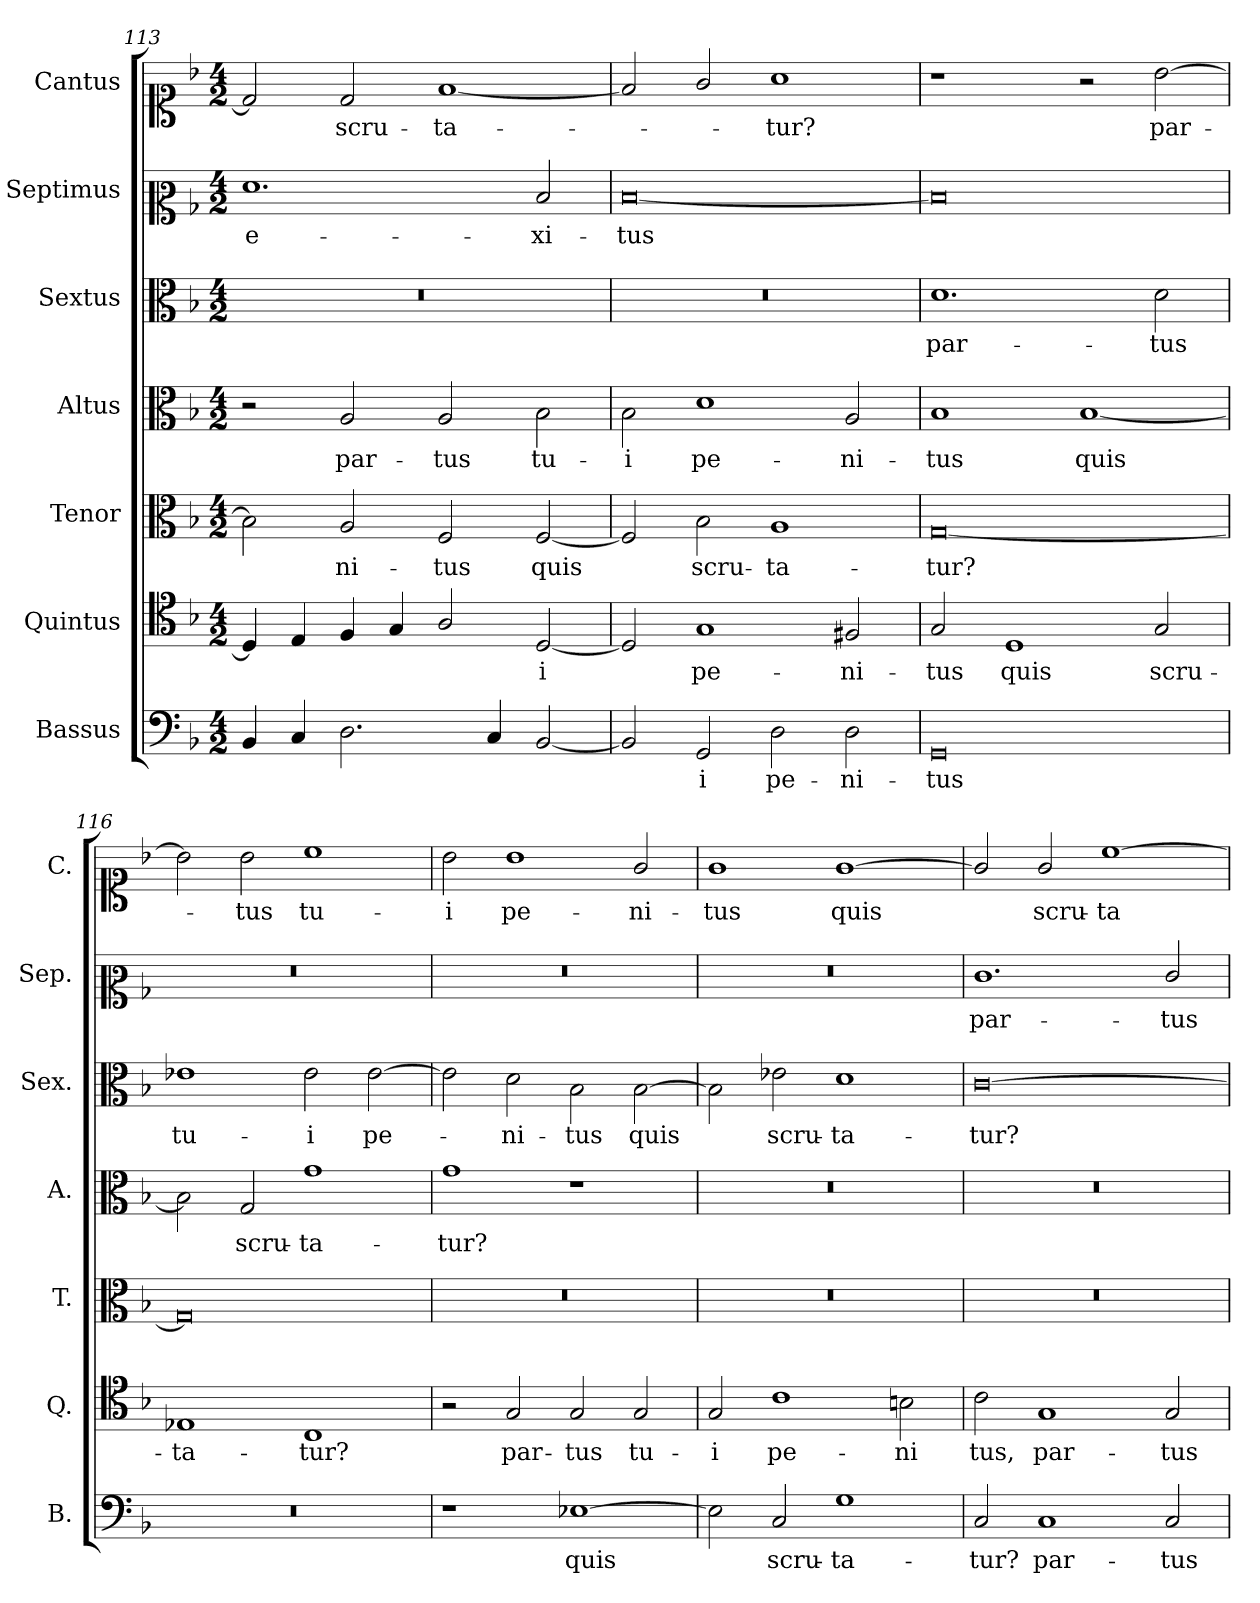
**kern	**text	**kern	**text	**kern	**text	**kern	**text	**kern	**text	**kern	**text	**kern	**text
*part7	*part7	*part6	*part6	*part5	*part5	*part4	*part4	*part3	*part3	*part2	*part2	*part1	*part1
*staff7	*staff7	*staff6	*staff6	*staff5	*staff5	*staff4	*staff4	*staff3	*staff3	*staff2	*staff2	*staff1	*staff1
*I"Bassus	*	*I"Quintus	*	*I"Tenor	*	*I"Altus	*	*I"Sextus	*	*I"Septimus	*	*I"Cantus	*
*I'B.	*	*I'Q.	*	*I'T.	*	*I'A.	*	*I'Sex.	*	*I'Sep.	*	*I'C.	*
*clefF4	*	*clefC4	*	*clefC3	*	*clefC3	*	*clefC3	*	*clefC2	*	*clefC1	*
*k[b-]	*	*k[b-]	*	*k[b-]	*	*k[b-]	*	*k[b-]	*	*k[b-]	*	*k[b-]	*
*F:	*	*F:	*	*F:	*	*F:	*	*F:	*	*F:	*	*F:	*
*M4/2	*	*M4/2	*	*M4/2	*	*M4/2	*	*M4/2	*	*M4/2	*	*M4/2	*
=113	=113	=113	=113	=113	=113	=113	=113	=113	=113	=113	=113	=113	=113
!	!	!	!	!	!	!	!	!LO:N:vis=1	!	!	!	!	!
4BB-/	.	4D/]	.	2B-\]	.	2r	.	0r	.	1.f	e-	2d/]	.
4C/	.	4E/	.	.	.	.	.	.	.	.	.	.	.
2.D\	.	4F/	.	2A/	-ni-	2A/	par-	.	.	.	.	2d/	scru-
.	.	4G/	.	.	.	.	.	.	.	.	.	.	.
.	.	2A/	.	2F/	-tus	2A/	-tus	.	.	.	.	[1f	-ta-
4C/	.	.	.	.	.	.	.	.	.	.	.	.	.
[2BB-/	.	[2D/	-i	[2F/	quis	2B-\	tu-	.	.	2d/	-xi-	.	.
=114	=114	=114	=114	=114	=114	=114	=114	=114	=114	=114	=114	=114	=114
!	!	!	!	!	!	!	!	!LO:N:vis=1	!	!	!	!	!
2BB-/]	.	2D/]	.	2F/]	.	2B-\	-i	0r	.	[0d	-tus	2f/]	.
2GG/	-i	1G	pe-	2B-\	scru-	1d	pe-	.	.	.	.	2g/	.
2D\	pe-	.	.	1A	-ta-	.	.	.	.	.	.	1a	-tur?
2D\	-ni-	2F#X/	-ni-	.	.	2A/	-ni-	.	.	.	.	.	.
=115	=115	=115	=115	=115	=115	=115	=115	=115	=115	=115	=115	=115	=115
0GG	-tus	2G/	-tus	[0G	-tur?	1B-	-tus	1.d	par-	0d]	.	1r	.
.	.	1D	quis	.	.	.	.	.	.	.	.	.	.
.	.	.	.	.	.	[1B-	quis	.	.	.	.	2r	.
.	.	2G/	scru-	.	.	.	.	2d\	-tus	.	.	[2b-\	par-
=116	=116	=116	=116	=116	=116	=116	=116	=116	=116	=116	=116	=116	=116
!LO:N:vis=1	!	!	!	!	!	!	!	!	!	!LO:N:vis=1	!	!	!
0r	.	1E-X	-ta-	0G]	.	2B-\]	.	1e-X	tu-	0r	.	2b-\]	.
.	.	.	.	.	.	2G/	scru-	.	.	.	.	2b-\	-tus
.	.	1C	-tur?	.	.	1g	-ta-	2e-\	-i	.	.	1cc	tu-
.	.	.	.	.	.	.	.	[2e-\	pe-	.	.	.	.
=117	=117	=117	=117	=117	=117	=117	=117	=117	=117	=117	=117	=117	=117
!	!	!	!	!LO:N:vis=1	!	!	!	!	!	!LO:N:vis=1	!	!	!
1r	.	2r	.	0r	.	1g	-tur?	2e-\]	.	0r	.	2b-\	-i
.	.	2G/	par-	.	.	.	.	2d\	-ni-	.	.	1b-	pe-
[1E-X	quis	2G/	-tus	.	.	1r	.	2B-\	-tus	.	.	.	.
.	.	2G/	tu-	.	.	.	.	[2B-\	quis	.	.	2g/	-ni-
=118	=118	=118	=118	=118	=118	=118	=118	=118	=118	=118	=118	=118	=118
!	!	!	!	!LO:N:vis=1	!	!LO:N:vis=1	!	!	!	!LO:N:vis=1	!	!	!
2E-\]	.	2G/	-i	0r	.	0r	.	2B-\]	.	0r	.	1g	-tus
2C/	scru-	1c	pe-	.	.	.	.	2e-X\	scru-	.	.	.	.
1G	-ta-	.	.	.	.	.	.	1d	-ta-	.	.	[1g	quis
.	.	2Bn\	-ni	.	.	.	.	.	.	.	.	.	.
=119	=119	=119	=119	=119	=119	=119	=119	=119	=119	=119	=119	=119	=119
!	!	!	!	!LO:N:vis=1	!	!LO:N:vis=1	!	!	!	!	!	!	!
2C/	-tur?	2c\	tus,	0r	.	0r	.	[0c	-tur?	1.e	par-	2g/]	.
1C	par-	1G	par-	.	.	.	.	.	.	.	.	2g/	scru-
.	.	.	.	.	.	.	.	.	.	.	.	[1cc	-ta-
2C/	-tus	2G/	-tus	.	.	.	.	.	.	2e/	-tus	.	.
=	=	=	=	=	=	=	=	=	=	=	=	=	=
*-	*-	*-	*-	*-	*-	*-	*-	*-	*-	*-	*-	*-	*-
